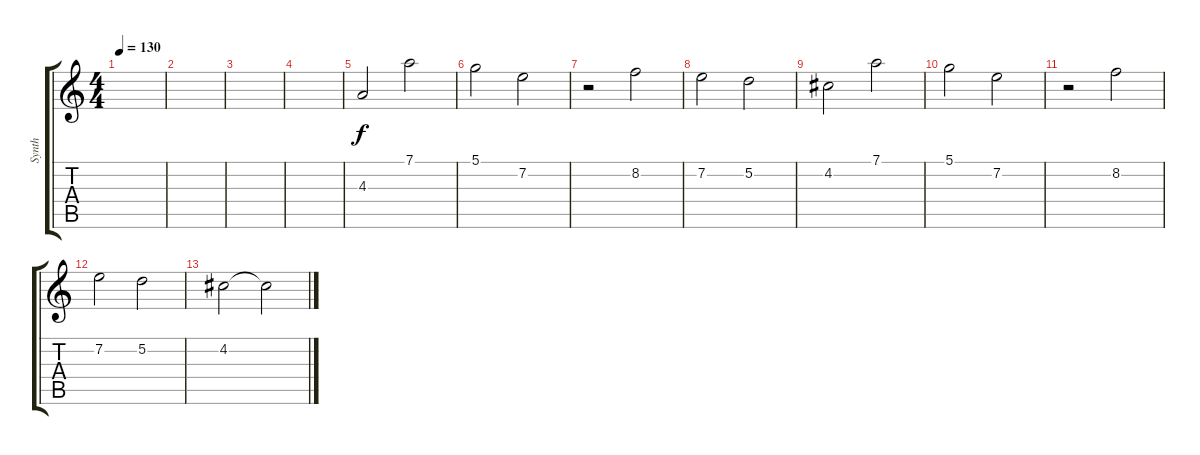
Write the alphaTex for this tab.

\track ("Synth" "Synth") {instrument vibraphone}
\staff {score tabs}
\tuning (D5 A4 F4 C4 G3 D3) {hide}
\ts (4 4)
\tempo 130
\clef g2
\ks c
|
|
|
|
4.3.2 7.1.2 |
5.1.2 7.2.2 |
r.2 8.2.2 |
7.2.2 5.2.2 |
4.2.2 7.1.2 |
5.1.2 7.2.2 |
r.2 8.2.2 |
7.2.2 5.2.2 |
4.2.2 4.2{t}.2
